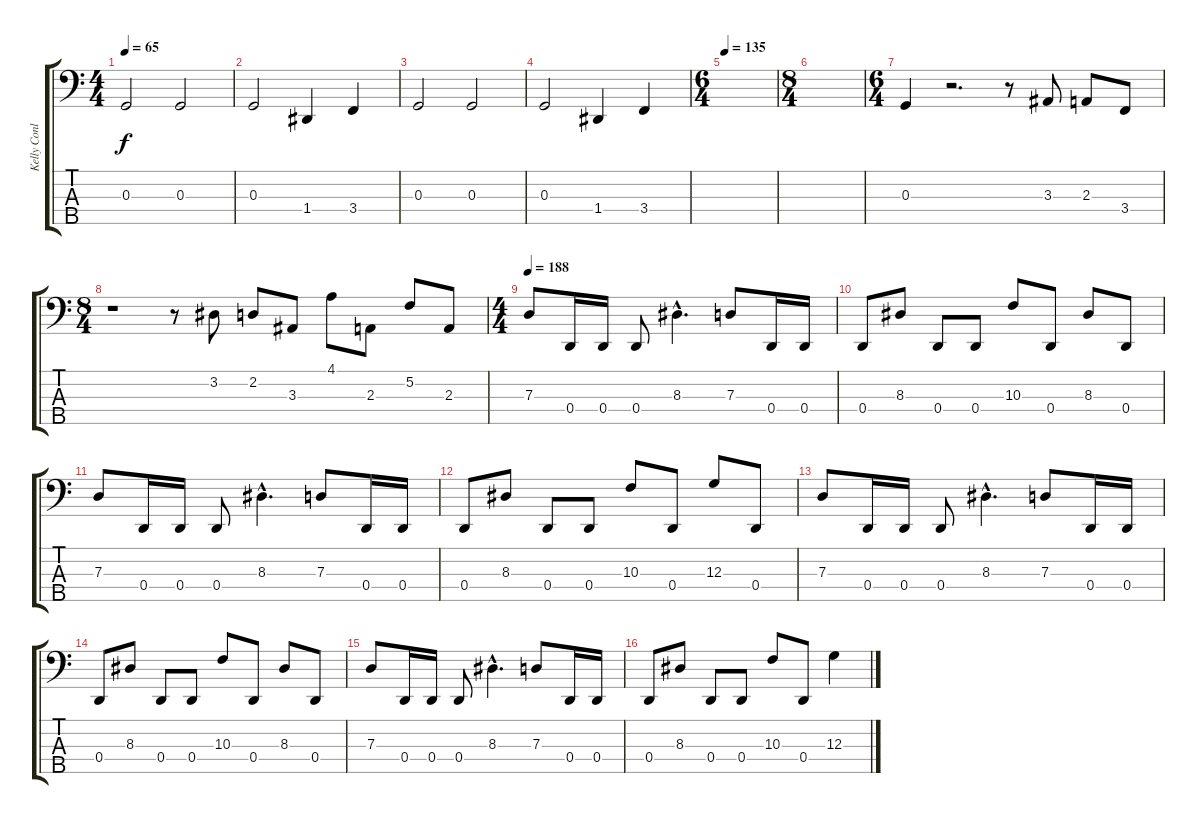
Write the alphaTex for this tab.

\track ("Kelly Conlon" "Kelly Conl") {instrument slapbass2}
\staff {score tabs}
\tuning (F2 C2 G1 D1 A0) {hide}
\ts (4 4)
\tempo 65
\clef f4
\ks c
0.3.2{dy f} 0.3.2 |
0.3.2 1.4.4 3.4.4 |
0.3.2 0.3.2 |
0.3.2 1.4.4 3.4.4 |
\ts (6 4)
\tempo 135
|
\ts (8 4)
|
\ts (6 4)
0.3.4 r.2{d} r.8 3.3.8 2.3.8 3.4.8 |
\ts (8 4)
r.1 r.8 3.2.8 2.2.8 3.3.8 4.1.8 2.3.8 5.2.8 2.3.8 |
\ts (4 4)
\tempo 188
7.3.8 0.4.16 0.4.16 0.4.8 8.3{hac}.4{d} 7.3.8 0.4.16 0.4.16 |
0.4.8 8.3.8 0.4.8 0.4.8 10.3.8 0.4.8 8.3.8 0.4.8 |
7.3.8 0.4.16 0.4.16 0.4.8 8.3{hac}.4{d} 7.3.8 0.4.16 0.4.16 |
0.4.8 8.3.8 0.4.8 0.4.8 10.3.8 0.4.8 12.3.8 0.4.8 |
7.3.8 0.4.16 0.4.16 0.4.8 8.3{hac}.4{d} 7.3.8 0.4.16 0.4.16 |
0.4.8 8.3.8 0.4.8 0.4.8 10.3.8 0.4.8 8.3.8 0.4.8 |
7.3.8 0.4.16 0.4.16 0.4.8 8.3{hac}.4{d} 7.3.8 0.4.16 0.4.16 |
0.4.8 8.3.8 0.4.8 0.4.8 10.3.8 0.4.8 12.3.4
